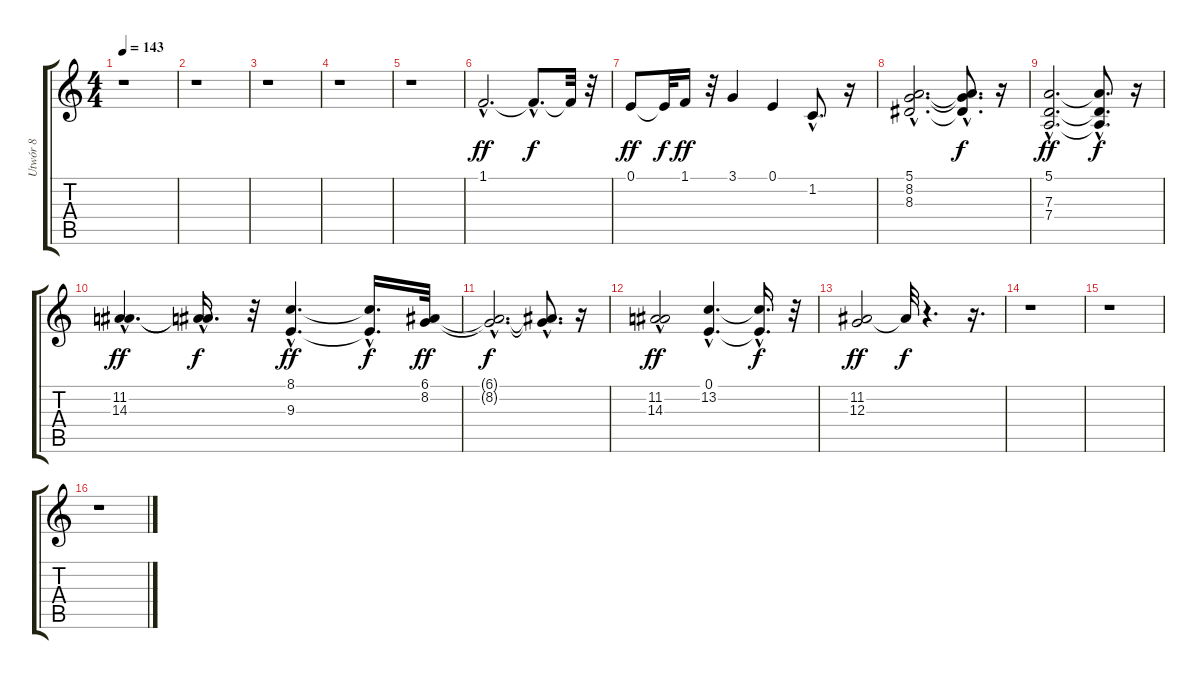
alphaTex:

\track ("Utwór 8" "Utwór 8") {instrument synthvoice}
\staff {score tabs}
\tuning (E4 B3 G3 D3 A2 E2) {hide}
\ts (4 4)
\tempo 143
\clef g2
\ks c
r.1{dy f} |
r.1 |
r.1 |
r.1 |
r.1 |
1.1{hac}.2{d dy ff} 1.1{hac t}.8{d dy f} 1.1{t}.32 r.32 |
0.1.8{dy ff} 0.1{t}.32{dy f} 1.1.16{dy ff} r.32 3.1.4 0.1.4 1.2{hac}.8{d} r.16 |
(5.1{hac} 8.2{hac} 8.3{hac}).2{d} (5.1{hac t} 8.2{hac t} 8.3{hac t}).8{d dy f} r.16 |
(5.1{hac} 7.3{hac} 7.4{hac}).2{d dy ff} (5.1{hac t} 7.3{hac t} 7.4{t}).8{d dy f} r.16 |
(11.2{hac} 14.3{hac}).4{d dy ff} (11.2{t} 14.3{hac t}).16{d dy f} r.32 (8.1{hac} 9.3{hac}).4{d dy ff} (8.1{hac t} 9.3{hac t}).16{d dy f} (6.1 8.2).32{dy ff} |
(6.1{hac t} 8.2{hac t}).2{d dy f} (6.1{hac t} 8.2{hac t}).8{d} r.16 |
(11.2{hac} 14.3).2{dy ff} (0.1{hac} 13.2{hac}).4{d} (0.1{hac t} 13.2{hac t}).16{d dy f} r.32 |
(11.2 12.3).2{dy ff} 11.2{t}.32{dy f} r.4{d} r.16{d} |
r.1 |
r.1 |
r.1
